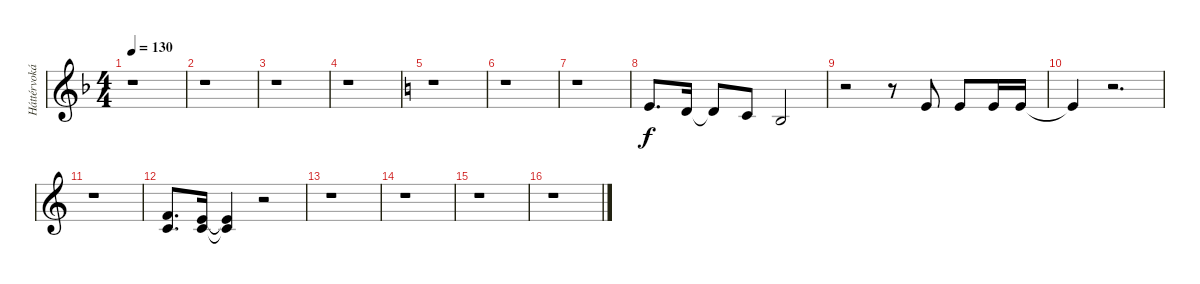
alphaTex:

\track ("Háttérvokál" "Háttérvoká") {instrument choiraahs}
\staff {score}
\tuning (E4 B3 G3 D3 A2 E2) {hide}
\ts (4 4)
\tempo 130
\clef g2
\ks f
r.1{dy f} |
r.1 |
r.1 |
r.1 |
\ks c
r.1 |
r.1 |
r.1 |
0.1.8{d} 3.2.16 3.2{t}.8 1.2.8 0.2.2 |
r.2 r.8 0.1.8 0.1.8 0.1.16 0.1.16 |
0.1{t}.4 r.2{d} |
r.1 |
(1.1 1.2).8{d} (0.1 1.2).16 (0.1{t} 1.2{t}).4 r.2 |
r.1 |
r.1 |
r.1 |
r.1
